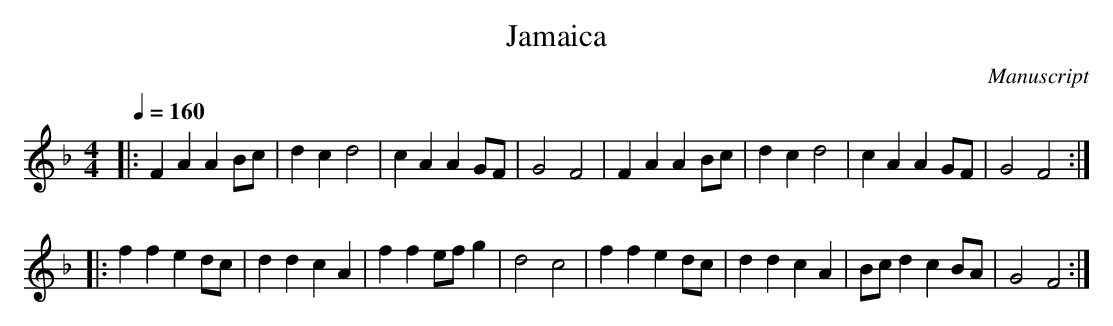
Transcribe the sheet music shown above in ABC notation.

X:1
T:Jamaica
M:4/4
L:1/4
Q:160
O:Manuscript
K:F
|: F A A B/c/ | d c d2 | c A A G/F/ | G2 F2 | F A A B/c/ | d c d2 | c A A G/F/ | G2 F2 :|
|: f f e d/c/ | d d c A | f f e/f/ g | d2 c2 | f f e d/c/ | d d c A | B/c/ d c B/A/ | G2 F2 :|
